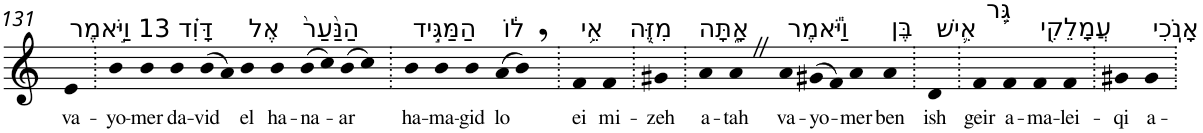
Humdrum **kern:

**kern	**text
*part1	*part1
*staff1	*staff1
*I"Piano	*
*I'Pno	*
!!LO:PB:g=z
*clefG2	*
*k[]	*
=131	=131
!LO:TX:a:t=13 וַיֹּ֣אמֶר	!
!	!LO:LY:b
4e	va-
=132.	=132.
!	!LO:LY:b
4b	-yo-
!	!LO:LY:b
4b	-mer
!LO:TX:a:t=דָּוִ֗ד	!
!	!LO:LY:b
4b	da-
!	!LO:LY:b
(>8b	-vid
8a)	.
!LO:TX:a:t=אֶל	!
!	!LO:LY:b
4b	el
!LO:TX:a:t=הַנַּ֙עַר֙	!
!	!LO:LY:b
4b	ha-
!	!LO:LY:b
(>8b	-na-
8cc)	.
!	!LO:LY:b
(>8b	-ar
8cc)	.
=133.	=133.
!LO:TX:a:t=הַמַּגִּ֣יד	!
!	!LO:LY:b
4b	ha-
!	!LO:LY:b
4b	-ma-
!	!LO:LY:b
4b	-gid
!LO:TX:a:t=ל֔וֹ	!
!	!LO:LY:b
(>8a	lo
8b,)	.
=134.	=134.
!LO:TX:a:t=אֵ֥י	!
!	!LO:LY:b
4f	ei
!LO:TX:a:t=מִזֶּ֖ה	!
!	!LO:LY:b
4f	mi-
=135.	=135.
!	!LO:LY:b
4g#X	-zeh
=136.	=136.
!LO:TX:a:t=אָ֑תָּה	!
!	!LO:LY:b
4a	a-
!	!LO:LY:b
4aZ	-tah
!LO:TX:a:t=וַיֹּ֕אמֶר	!
!	!LO:LY:b
4a	va-
!	!LO:LY:b
(>8g#X	-yo-
8f)	.
!	!LO:LY:b
4a	-mer
!LO:TX:a:t=בֶּן	!
!	!LO:LY:b
4a	ben
=137.	=137.
!LO:TX:a:t=אִ֛ישׁ	!
!	!LO:LY:b
4d	ish
=138.	=138.
!LO:TX:a:t=גֵּ֥ר	!
!	!LO:LY:b
4f	geir
!LO:TX:a:t=עֲמָלֵקִ֖י	!
!	!LO:LY:b
4f	a-
!	!LO:LY:b
4f	-ma-
!	!LO:LY:b
4f	-lei-
=139.	=139.
!	!LO:LY:b
4g#X	-qi
!LO:TX:a:t=אָנֹֽכִי	!
!	!LO:LY:b
4g#	a-
=.	=.
*-	*-
